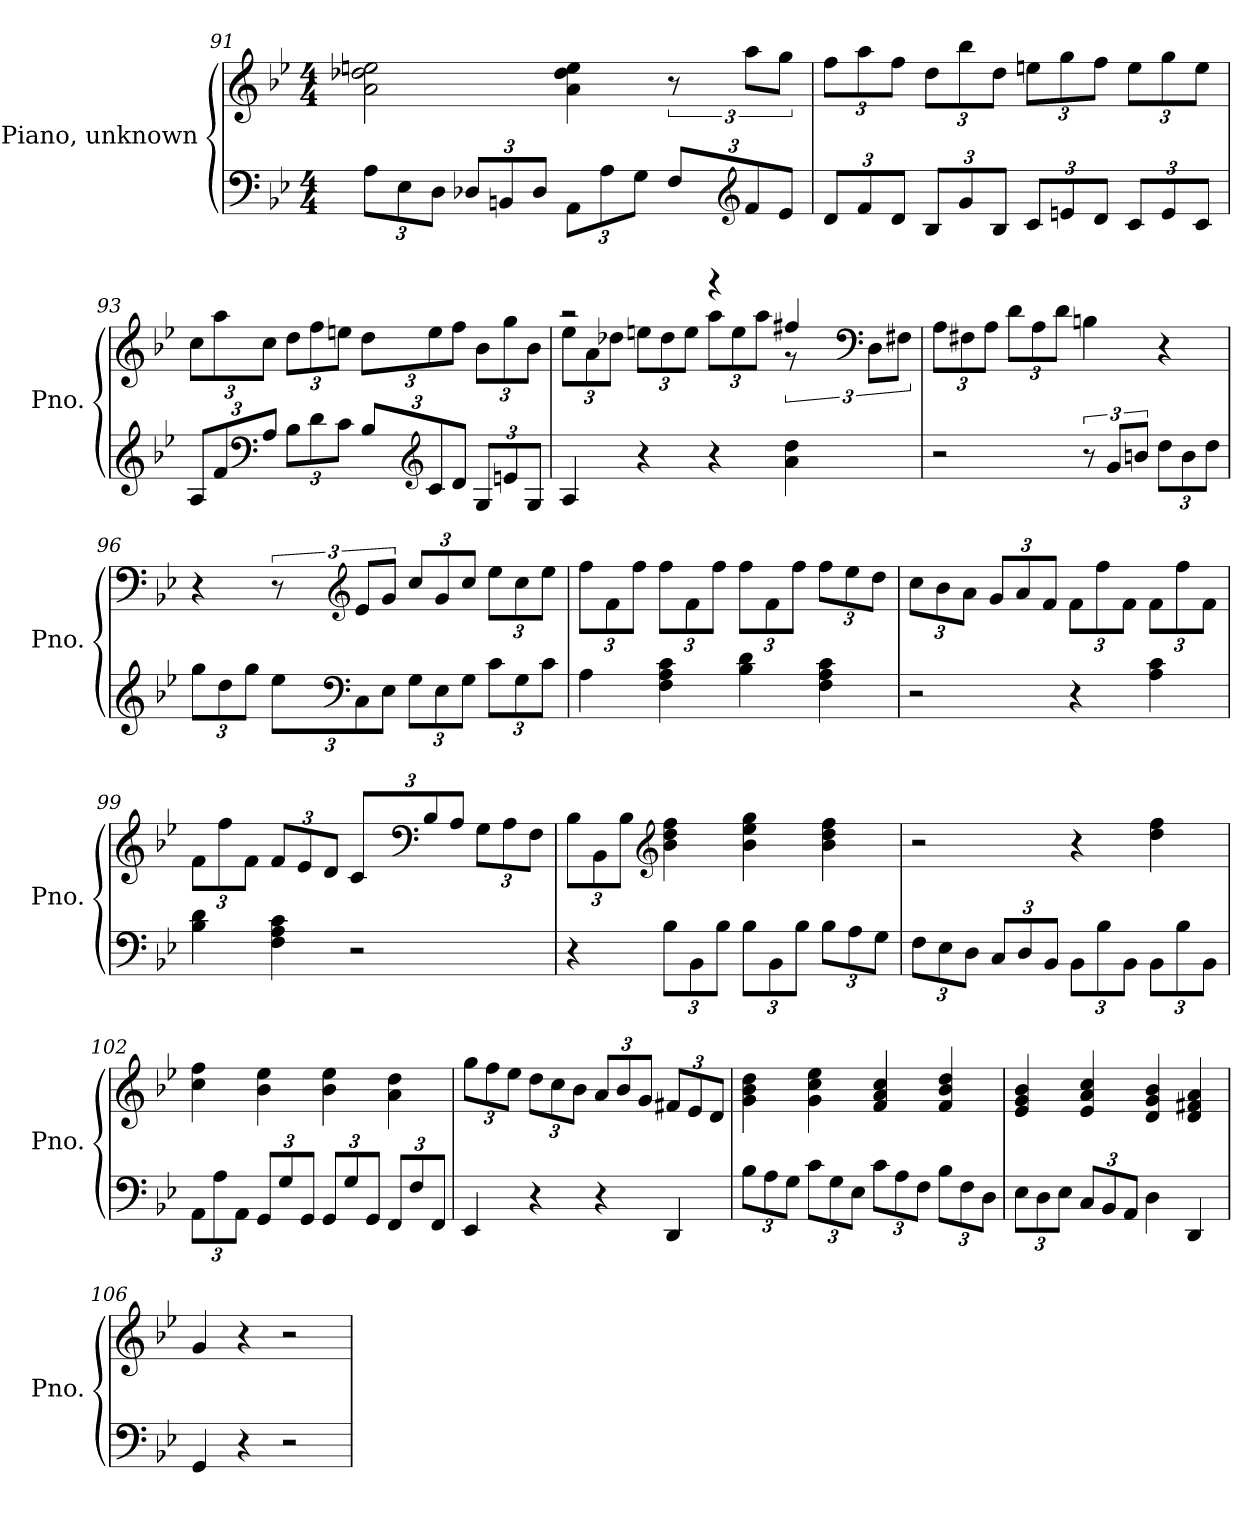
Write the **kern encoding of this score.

**kern	**kern
*part1	*part1
*staff2	*staff1
*I"Piano, unknown	*
*I'Pno.	*
!!LO:LB:g=z
*clefF4	*clefG2
*k[b-e-]	*k[b-e-]
*M4/4	*M4/4
*Xbrackettup	*
=91	=91
12A\L	2a\ 2dd-X\ 2een\
12E-\	.
12D\J	.
12D-X/L	.
12BBn/	.
12D-/J	.
12AA\L	4a\ 4dd-\ 4ee\
12A\	.
12G\J	.
12F/L	12r
*clefG2	*
12f/	12aa\L
12e-/J	12gg\J
=92	=92
*	*Xbrackettup
12d/L	12ff\L
12f/	12aa\
12d/J	12ff\J
12B-/L	12dd\L
12g/	12bb-\
12B-/J	12dd\J
12c/L	12een\L
12en/	12gg\
12d/J	12ff\J
12c/L	12ee\L
12e/	12gg\
12c/J	12ee\J
!!LO:LB:g=z
=93	=93
12A/L	12cc\L
12f/	12aa\
*clefF4	*
12A/J	12cc\J
12B-\L	12dd\L
12d\	12ff\
12c\J	12een\J
12B-/L	12dd\L
*clefG2	*
12c/	12ee\
12d/J	12ff\J
12G/L	12b-\L
12en/	12gg\
12G/J	12b-\J
=94	=94
*	*^
4A/	2r	12ee-\L
.	.	12a\
.	.	12dd-X\J
4r	.	12een\L
.	.	12dd-\
.	.	12ee\J
4r	4r	12aa\L
.	.	12ee\
.	.	12aa\J
*	*	*brackettup
4a\ 4dd\	4ff#X/	12r
*	*clefF4	*
.	.	12D\L
.	.	12F#X\J
*	*v	*v
!!LO:LB:g=z
=95	=95
*	*Xbrackettup
2r	12A\L
.	12F#X\
.	12A\J
.	12d\L
.	12A\
.	12d\J
*brackettup	*
12r	4Bn\
12g/L	.
12bn/J	.
*Xbrackettup	*
12dd\L	4r
12b\	.
12dd\J	.
=96	=96
12gg\L	4r
12dd\	.
12gg\J	.
*	*brackettup
12ee-\L	12r
*clefF4	*clefG2
12C\	12e-/L
12E-\J	12g/J
*	*Xbrackettup
12G\L	12cc/L
12E-\	12g/
12G\J	12cc/J
12c\L	12ee-\L
12G\	12cc\
12c\J	12ee-\J
=97	=97
4A\	12ff\L
.	12f\
.	12ff\J
4F\ 4A\ 4c\	12ff\L
.	12f\
.	12ff\J
4B-\ 4d\	12ff\L
.	12f\
.	12ff\J
4F\ 4A\ 4c\	12ff\L
.	12ee-\
.	12dd\J
!!LO:PB:g=z
=98	=98
2r	12cc\L
.	12b-\
.	12a\J
.	12g/L
.	12a/
.	12f/J
4r	12f\L
.	12ff\
.	12f\J
4A\ 4c\	12f\L
.	12ff\
.	12f\J
=99	=99
4B-\ 4d\	12f\L
.	12ff\
.	12f\J
4F\ 4A\ 4c\	12f/L
.	12e-/
.	12d/J
2r	12c/L
*	*clefF4
.	12B-/
.	12A/J
.	12G\L
.	12A\
.	12F\J
=100	=100
4r	12B-\L
.	12BB-\
.	12B-\J
*	*clefG2
12B-\L	4b-\ 4dd\ 4ff\
12BB-\	.
12B-\J	.
12B-\L	4b-\ 4ee-\ 4gg\
12BB-\	.
12B-\J	.
12B-\L	4b-\ 4dd\ 4ff\
12A\	.
12G\J	.
!!LO:LB:g=z
=101	=101
12F\L	2r
12E-\	.
12D\J	.
12C/L	.
12D/	.
12BB-/J	.
12BB-\L	4r
12B-\	.
12BB-\J	.
12BB-\L	4dd\ 4ff\
12B-\	.
12BB-\J	.
=102	=102
12AA\L	4cc\ 4ff\
12A\	.
12AA\J	.
12GG/L	4b-\ 4ee-\
12G/	.
12GG/J	.
12GG/L	4b-\ 4ee-\
12G/	.
12GG/J	.
12FF/L	4a\ 4dd\
12F/	.
12FF/J	.
=103	=103
4EE-/	12gg\L
.	12ff\
.	12ee-\J
4r	12dd\L
.	12cc\
.	12b-\J
4r	12a/L
.	12b-/
.	12g/J
4DD/	12f#X/L
.	12e-/
.	12d/J
!!LO:LB:g=z
=104	=104
12B-\L	4g\ 4b-\ 4dd\
12A\	.
12G\J	.
12c\L	4g\ 4cc\ 4ee-\
12G\	.
12E-\J	.
12c\L	4f/ 4a/ 4cc/
12A\	.
12F\J	.
12B-\L	4f/ 4b-/ 4dd/
12F\	.
12D\J	.
=105	=105
12E-\L	4e-/ 4g/ 4b-/
12D\	.
12E-\J	.
12C/L	4e-/ 4a/ 4cc/
12BB-/	.
12AA/J	.
4D\	4d/ 4g/ 4b-/
4DD/	4d/ 4f#X/ 4a/
=106	=106
4GG/	4g/
4r	4r
2r	2r
=	=
*-	*-
